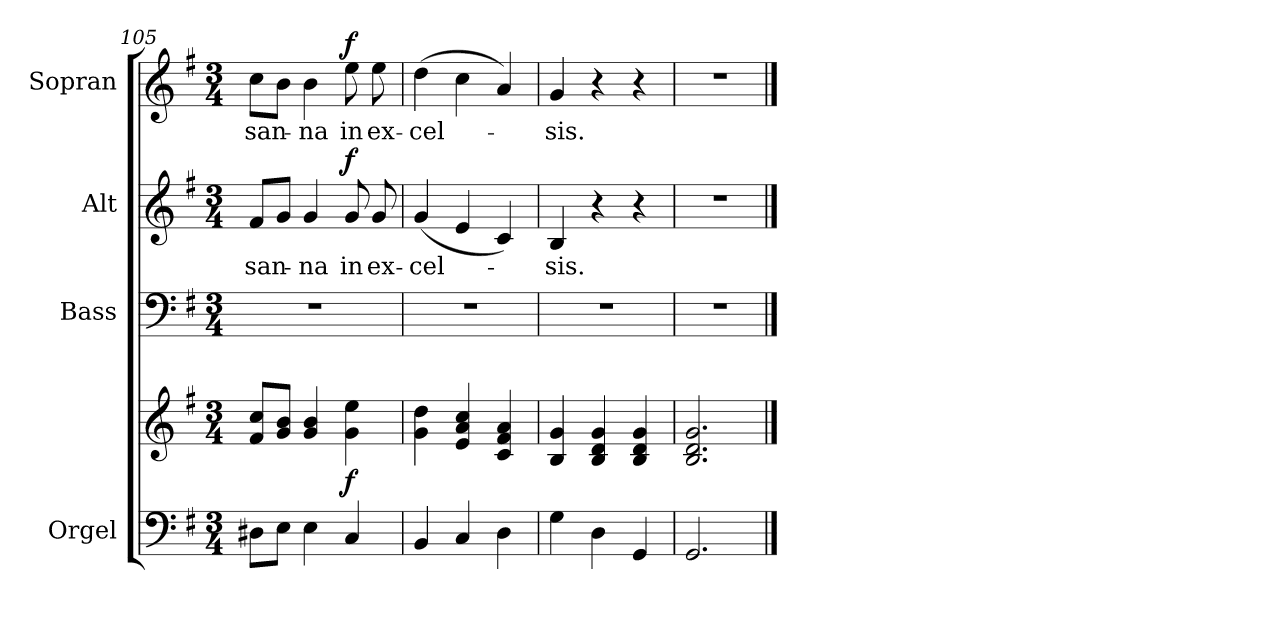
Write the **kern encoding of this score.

**kern	**kern	**dynam	**kern	**kern	**text	**dynam	**kern	**text	**dynam
*part4	*part4	*part4	*part3	*part2	*part2	*part2	*part1	*part1	*part1
*staff5	*staff4	*staff4/5	*staff3	*staff2	*staff2	*staff2	*staff1	*staff1	*staff1
*I"Orgel	*	*	*I"Bass	*I"Alt	*	*	*I"Sopran	*	*
*I'Org.	*	*	*I'B.	*I'A.	*	*	*I'S.	*	*
*clefF4	*clefG2	*	*clefF4	*clefG2	*	*	*clefG2	*	*
*k[f#]	*k[f#]	*	*k[f#]	*k[f#]	*	*	*k[f#]	*	*
*G:	*G:	*	*G:	*G:	*	*	*G:	*	*
*M3/4	*M3/4	*	*M3/4	*M3/4	*	*	*M3/4	*	*
=105	=105	=105	=105	=105	=105	=105	=105	=105	=105
!	!	!	!	!	!LO:LY:b	!	!	!LO:LY:b	!
8D#X\L	8f#/ 8cc/L	.	2.r	8f#/L	-san-	.	8cc\L	-san-	.
8E\J	8g/ 8b/J	.	.	8g/J	.	.	8b\J	.	.
!	!	!	!	!	!LO:LY:b	!	!	!LO:LY:b	!
4E\	4g/ 4b/	.	.	4g/	-na	.	4b\	-na	.
!	!	!LO:DY:b	!	!	!LO:LY:b	!LO:DY:a	!	!LO:LY:b	!LO:DY:a
4C/	4g\ 4ee\	f	.	8g/	in	f	8ee\	in	f
!	!	!	!	!	!LO:LY:b	!	!	!LO:LY:b	!
.	.	.	.	8g/	ex-	.	8ee\	ex-	.
=106	=106	=106	=106	=106	=106	=106	=106	=106	=106
!	!	!	!	!	!LO:LY:b	!	!	!LO:LY:b	!
4BB/	4g\ 4dd\	.	2.r	(<4g/	-cel-	.	(>4dd\	-cel-	.
4C/	4e/ 4a/ 4cc/	.	.	4e/	.	.	4cc\	.	.
4D\	4c/ 4f#/ 4a/	.	.	4c/)	.	.	4a/)	.	.
=107	=107	=107	=107	=107	=107	=107	=107	=107	=107
!	!	!	!	!	!LO:LY:b	!	!	!LO:LY:b	!
4G\	4B/ 4g/	.	2.r	4B/	-sis.	.	4g/	-sis.	.
4D\	4B/ 4d/ 4g/	.	.	4r	.	.	4r	.	.
4GG/	4B/ 4d/ 4g/	.	.	4r	.	.	4r	.	.
=108	=108	=108	=108	=108	=108	=108	=108	=108	=108
2.GG/	2.B/ 2.d/ 2.g/	.	2.r	2.r	.	.	2.r	.	.
==	==	==	==	==	==	==	==	==	==
*-	*-	*-	*-	*-	*-	*-	*-	*-	*-
